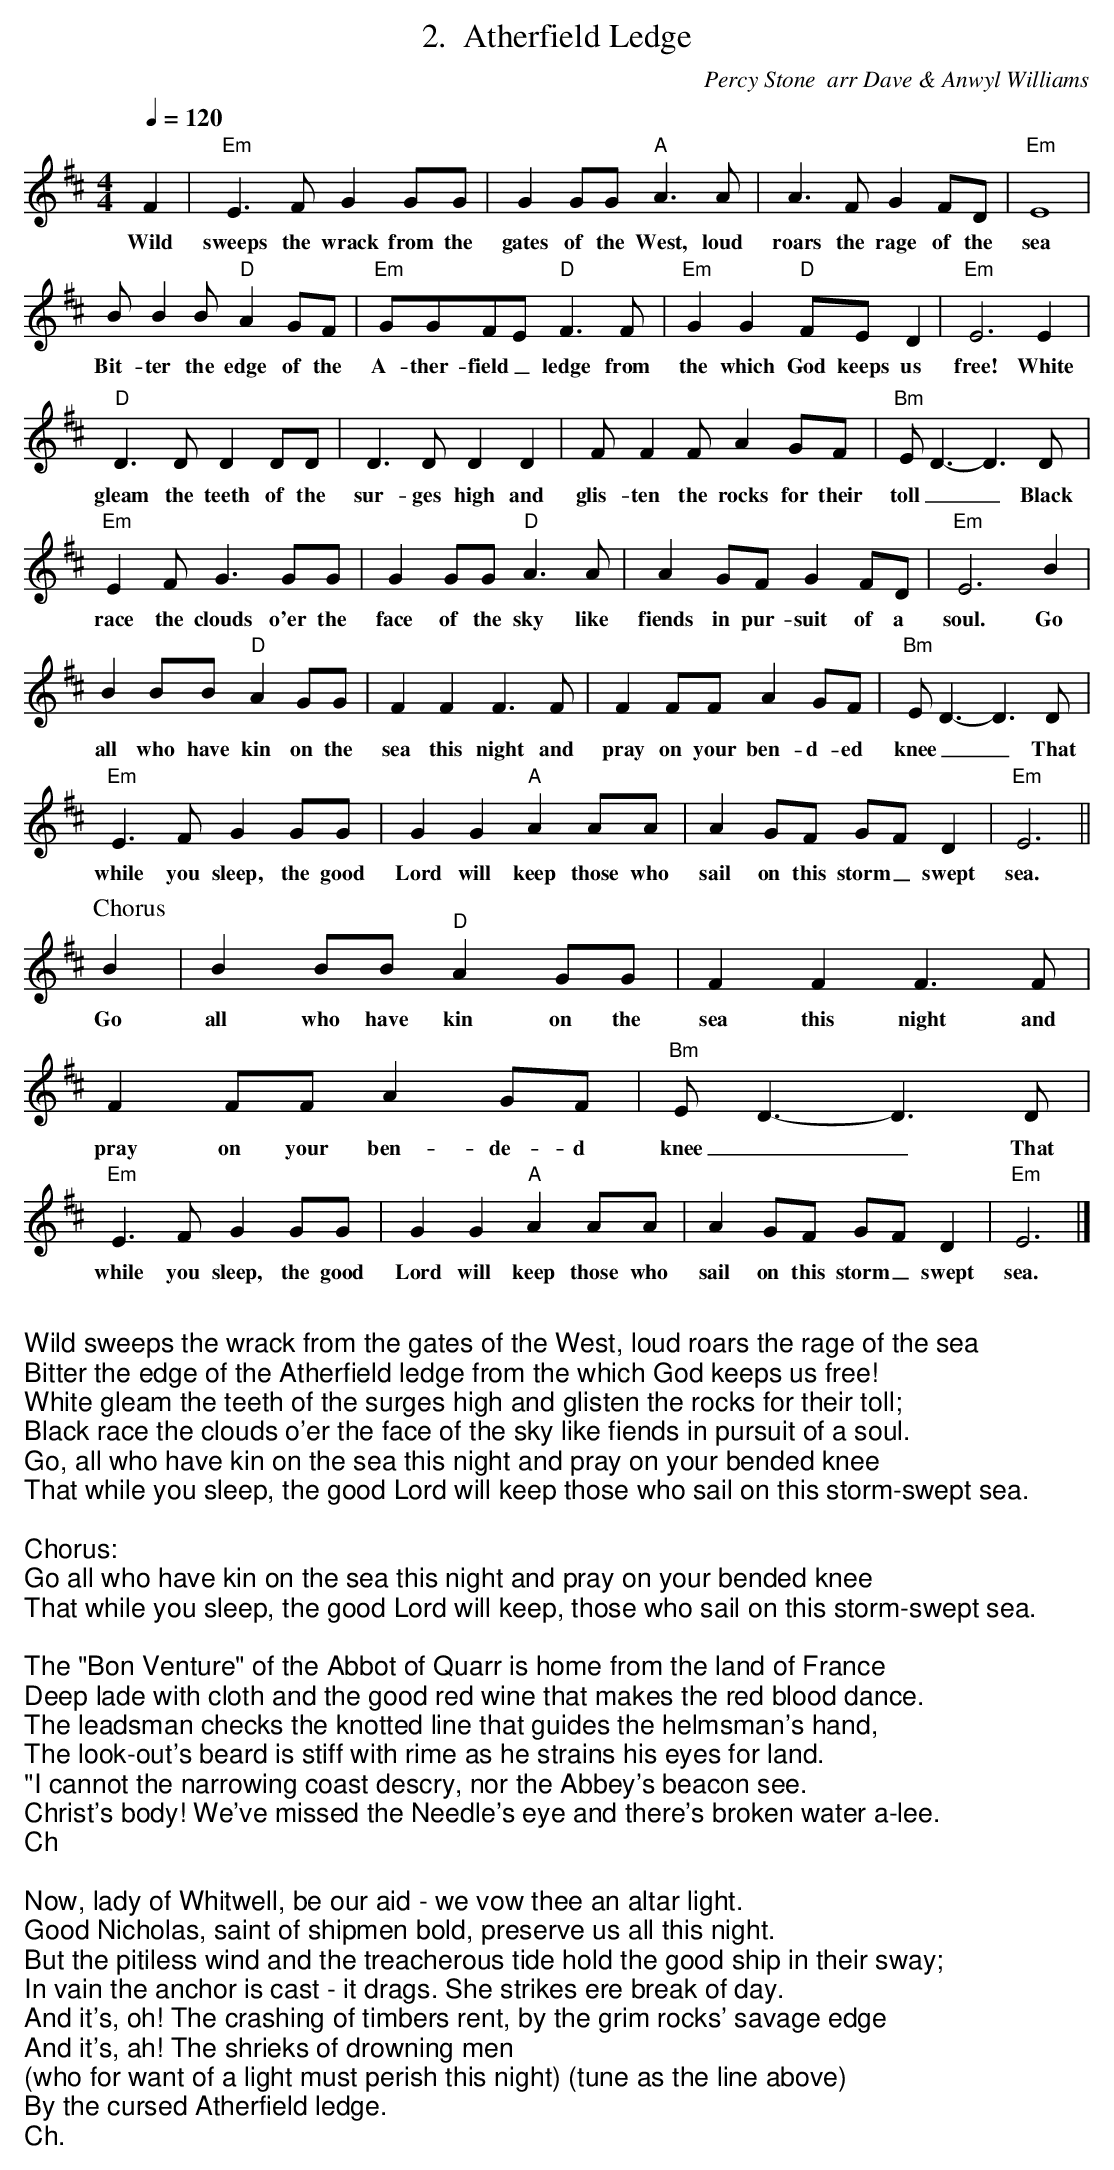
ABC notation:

X:1
T:Atherfield Ledge
C:Percy Stone  arr Dave & Anwyl Williams
M: 4/4
Q: 1/4=120
K:E Dorian
F2|"Em" E3 F G2 GG | G2 GG "A" A3 A | A3F G2FD |"Em" E8 |
w:Wild sweeps the wrack from the gates of the West, loud roars the rage of the sea
BB2B"D"A2 GF | "Em"GGFE "D" F3F | "Em"G2G2"D"FED2 |"Em" E6E2 |
w: Bit-ter the edge of the A-ther-field _ledge from the which God keeps us free! White
"D"D3D D2 DD | D3D D2D2 | FF2 F A2GF |"Bm" E D3- D3 D |
w: gleam the teeth of the sur-ges high and glis-ten the rocks for their toll__ Black
"Em"E2 F G3 GG | G2 GG "D" A3 A |  A2 GF G2 FD | "Em" E6 B2 |
w:race the clouds o'er the face of the sky like fiends in pur-suit of a soul. Go
B2 BB "D"A2 GG | F2 F2 F3 F | F2 FF A2 GF | "Bm"ED3- D3D |
w:all who have kin on the sea this night and pray on your ben-d-ed knee __That
"Em" E3 F G2 GG | G2 G2 "A" A2 AA | A2 GF GF D2|"Em" E6||
w:while you sleep, the good Lord will keep those who sail on this storm_swept sea.
P:Chorus
B2|B2 BB "D"A2 GG|F2 F2 F3 F | F2 FF A2 GF | "Bm"ED3- D3D|
w:Go all who have kin on the sea this night and pray on your ben-de-d knee__That
"Em"E3 F G2 GG | G2 G2 "A"A2 AA |A2 GF GF D2|"Em"E6|]
w:while you sleep, the good Lord will keep those who sail on this storm_ swept sea.
%%newpage
W:
W:Wild sweeps the wrack from the gates of the West, loud roars the rage of the sea
W:Bitter the edge of the Atherfield ledge from the which God keeps us free!
W:White gleam the teeth of the surges high and glisten the rocks for their toll;
W:Black race the clouds o'er the face of the sky like fiends in pursuit of a soul.
W:Go, all who have kin on the sea this night and pray on your bended knee
W:That while you sleep, the good Lord will keep those who sail on this storm-swept sea.
W:
W:Chorus:
W:Go all who have kin on the sea this night and pray on your bended knee
W:That while you sleep, the good Lord will keep, those who sail on this storm-swept sea.
W:
W:The "Bon Venture" of the Abbot of Quarr is home from the land of France
W:Deep lade with cloth and the good red wine that makes the red blood dance.
W:The leadsman checks the knotted line that guides the helmsman's hand,
W:The look-out's beard is stiff with rime as he strains his eyes for land.
W:"I cannot the narrowing coast descry, nor the Abbey's beacon see.
W:Christ's body! We've missed the Needle's eye and there's broken water a-lee.
W:Ch
W:
W:Now, lady of Whitwell, be our aid - we vow thee an altar light.
W:Good Nicholas, saint of shipmen bold, preserve us all this night.
W:But the pitiless wind and the treacherous tide hold the good ship in their sway;
W:In vain the anchor is cast - it drags. She strikes ere break of day.
W:And it's, oh! The crashing of timbers rent, by the grim rocks' savage edge
W:And it's, ah! The shrieks of drowning men
W:(who for want of a light must perish this night) (tune as the line above)
W:By the cursed Atherfield ledge.
W:Ch.
